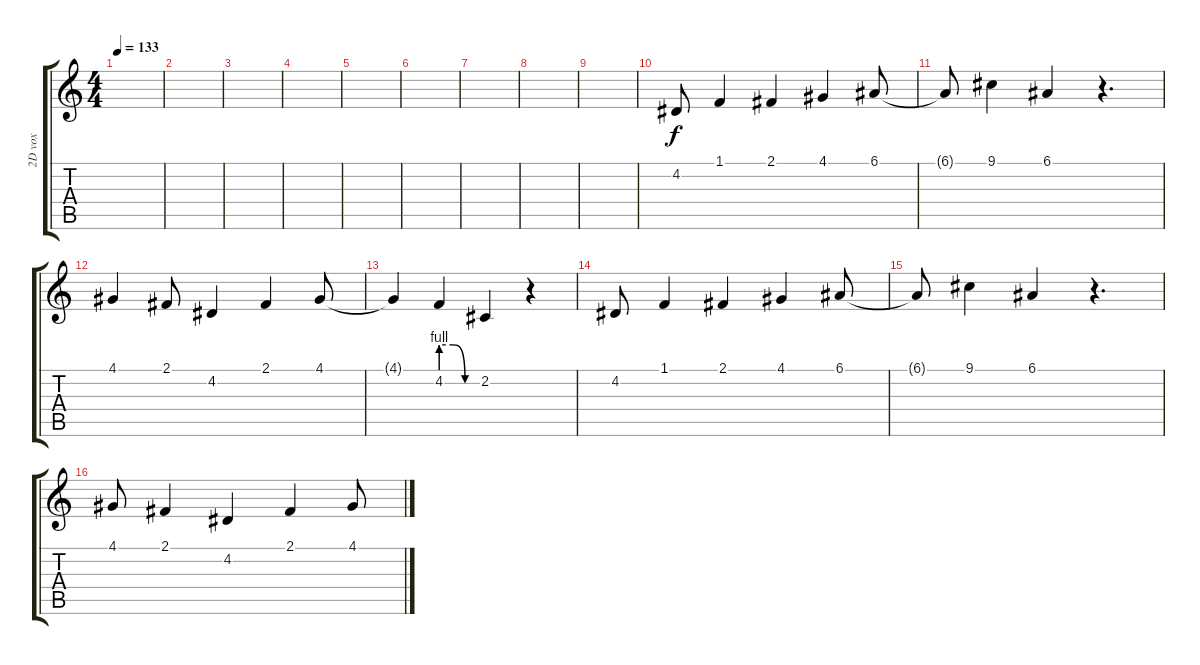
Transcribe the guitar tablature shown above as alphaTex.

\track ("2D vox" "2D vox") {instrument lead6voice}
\staff {score tabs}
\tuning (E4 B3 G3 D3 A2 E2) {hide}
\ts (4 4)
\tempo 133
\clef g2
\ks c
|
|
|
|
|
|
|
|
|
4.2.8{volume 15 instrument acousticguitarnylon} 1.1.4 2.1.4 4.1.4 6.1.8 |
6.1{t}.8 9.1.4 6.1.4 r.4{d} |
4.1.4 2.1.8 4.2.4 2.1.4 4.1.8 |
4.1{t}.4 4.2{be (custom 0 4 20 4 40 0 60 0)}.4 2.2.4 r.4 |
4.2.8 1.1.4 2.1.4 4.1.4 6.1.8 |
6.1{t}.8 9.1.4 6.1.4 r.4{d} |
4.1.8 2.1.4 4.2.4 2.1.4 4.1.8
